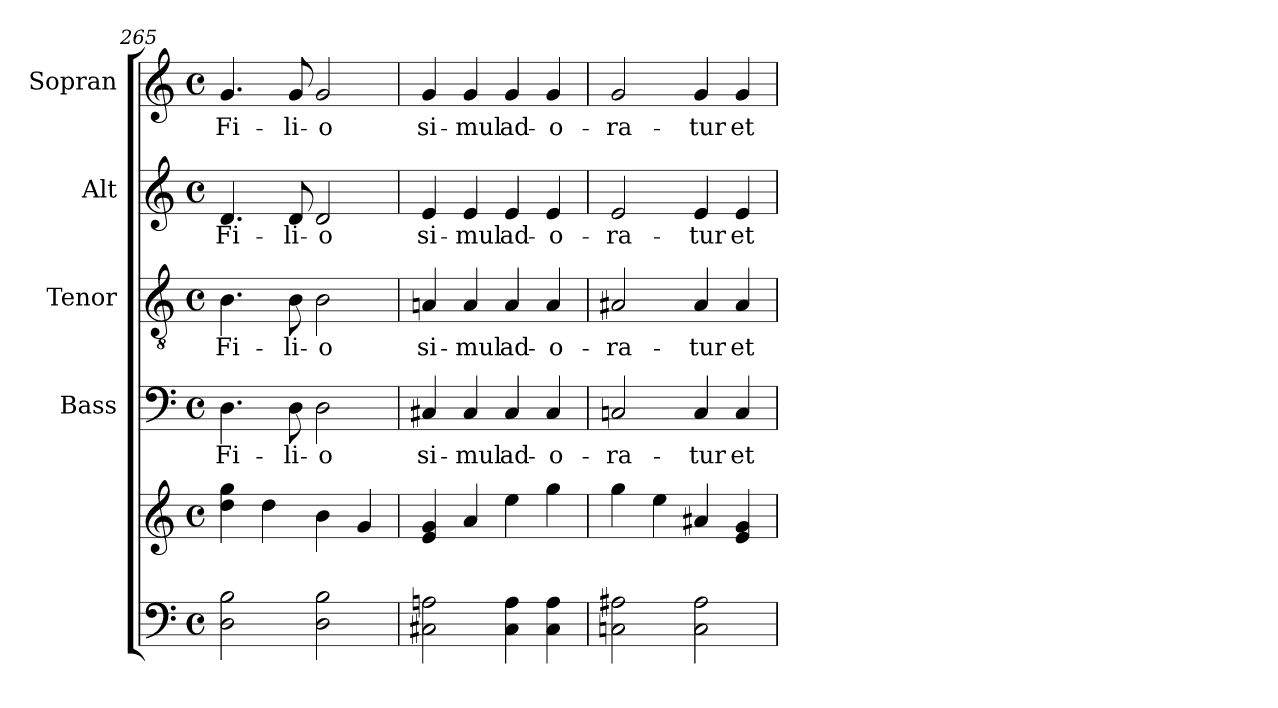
**kern	**kern	**kern	**text	**kern	**text	**kern	**text	**kern	**text
*part5	*part5	*part4	*part4	*part3	*part3	*part2	*part2	*part1	*part1
*staff6	*staff5	*staff4	*staff4	*staff3	*staff3	*staff2	*staff2	*staff1	*staff1
*	*	*I"Bass	*	*I"Tenor	*	*I"Alt	*	*I"Sopran	*
*	*	*I'B.	*	*I'T.	*	*I'A.	*	*I'S.	*
*clefF4	*clefG2	*clefF4	*	*clefGv2	*	*clefG2	*	*clefG2	*
*k[]	*k[]	*k[]	*	*k[]	*	*k[]	*	*k[]	*
*C:	*C:	*C:	*	*C:	*	*C:	*	*C:	*
*M4/4	*M4/4	*M4/4	*	*M4/4	*	*M4/4	*	*M4/4	*
*met(c)	*met(c)	*met(c)	*	*met(c)	*	*met(c)	*	*met(c)	*
=265	=265	=265	=265	=265	=265	=265	=265	=265	=265
!	!	!	!LO:LY:b	!	!LO:LY:b	!	!LO:LY:b	!	!LO:LY:b
2D\ 2B\	4dd\ 4gg\	4.D\	Fi-	4.B\	Fi-	4.d/	Fi-	4.g/	Fi-
.	4dd\	.	.	.	.	.	.	.	.
!	!	!	!LO:LY:b	!	!LO:LY:b	!	!LO:LY:b	!	!LO:LY:b
.	.	8D\	-li-	8B\	-li-	8d/	-li-	8g/	-li-
!	!	!	!LO:LY:b	!	!LO:LY:b	!	!LO:LY:b	!	!LO:LY:b
2D\ 2B\	4b\	2D\	-o	2B\	-o	2d/	-o	2g/	-o
.	4g/	.	.	.	.	.	.	.	.
=266	=266	=266	=266	=266	=266	=266	=266	=266	=266
!	!	!	!LO:LY:b	!	!LO:LY:b	!	!LO:LY:b	!	!LO:LY:b
2C#X\ 2An\	4e/ 4g/	4C#X/	si-	4An/	si-	4e/	si-	4g/	si-
!	!	!	!LO:LY:b	!	!LO:LY:b	!	!LO:LY:b	!	!LO:LY:b
.	4a/	4C#/	-mul	4A/	-mul	4e/	-mul	4g/	-mul
!	!	!	!LO:LY:b	!	!LO:LY:b	!	!LO:LY:b	!	!LO:LY:b
4C#\ 4A\	4ee\	4C#/	ad-	4A/	ad-	4e/	ad-	4g/	ad-
!	!	!	!LO:LY:b	!	!LO:LY:b	!	!LO:LY:b	!	!LO:LY:b
4C#\ 4A\	4gg\	4C#/	-o-	4A/	-o-	4e/	-o-	4g/	-o-
=267	=267	=267	=267	=267	=267	=267	=267	=267	=267
!	!	!	!LO:LY:b	!	!LO:LY:b	!	!LO:LY:b	!	!LO:LY:b
2Cn\ 2A#X\	4gg\	2Cn/	-ra-	2A#X/	-ra-	2e/	-ra-	2g/	-ra-
.	4ee\	.	.	.	.	.	.	.	.
!	!	!	!LO:LY:b	!	!LO:LY:b	!	!LO:LY:b	!	!LO:LY:b
2C\ 2A#\	4a#X/	4C/	-tur	4A#/	-tur	4e/	-tur	4g/	-tur
!	!	!	!LO:LY:b	!	!LO:LY:b	!	!LO:LY:b	!	!LO:LY:b
.	4e/ 4g/	4C/	et	4A#/	et	4e/	et	4g/	et
=	=	=	=	=	=	=	=	=	=
*-	*-	*-	*-	*-	*-	*-	*-	*-	*-
